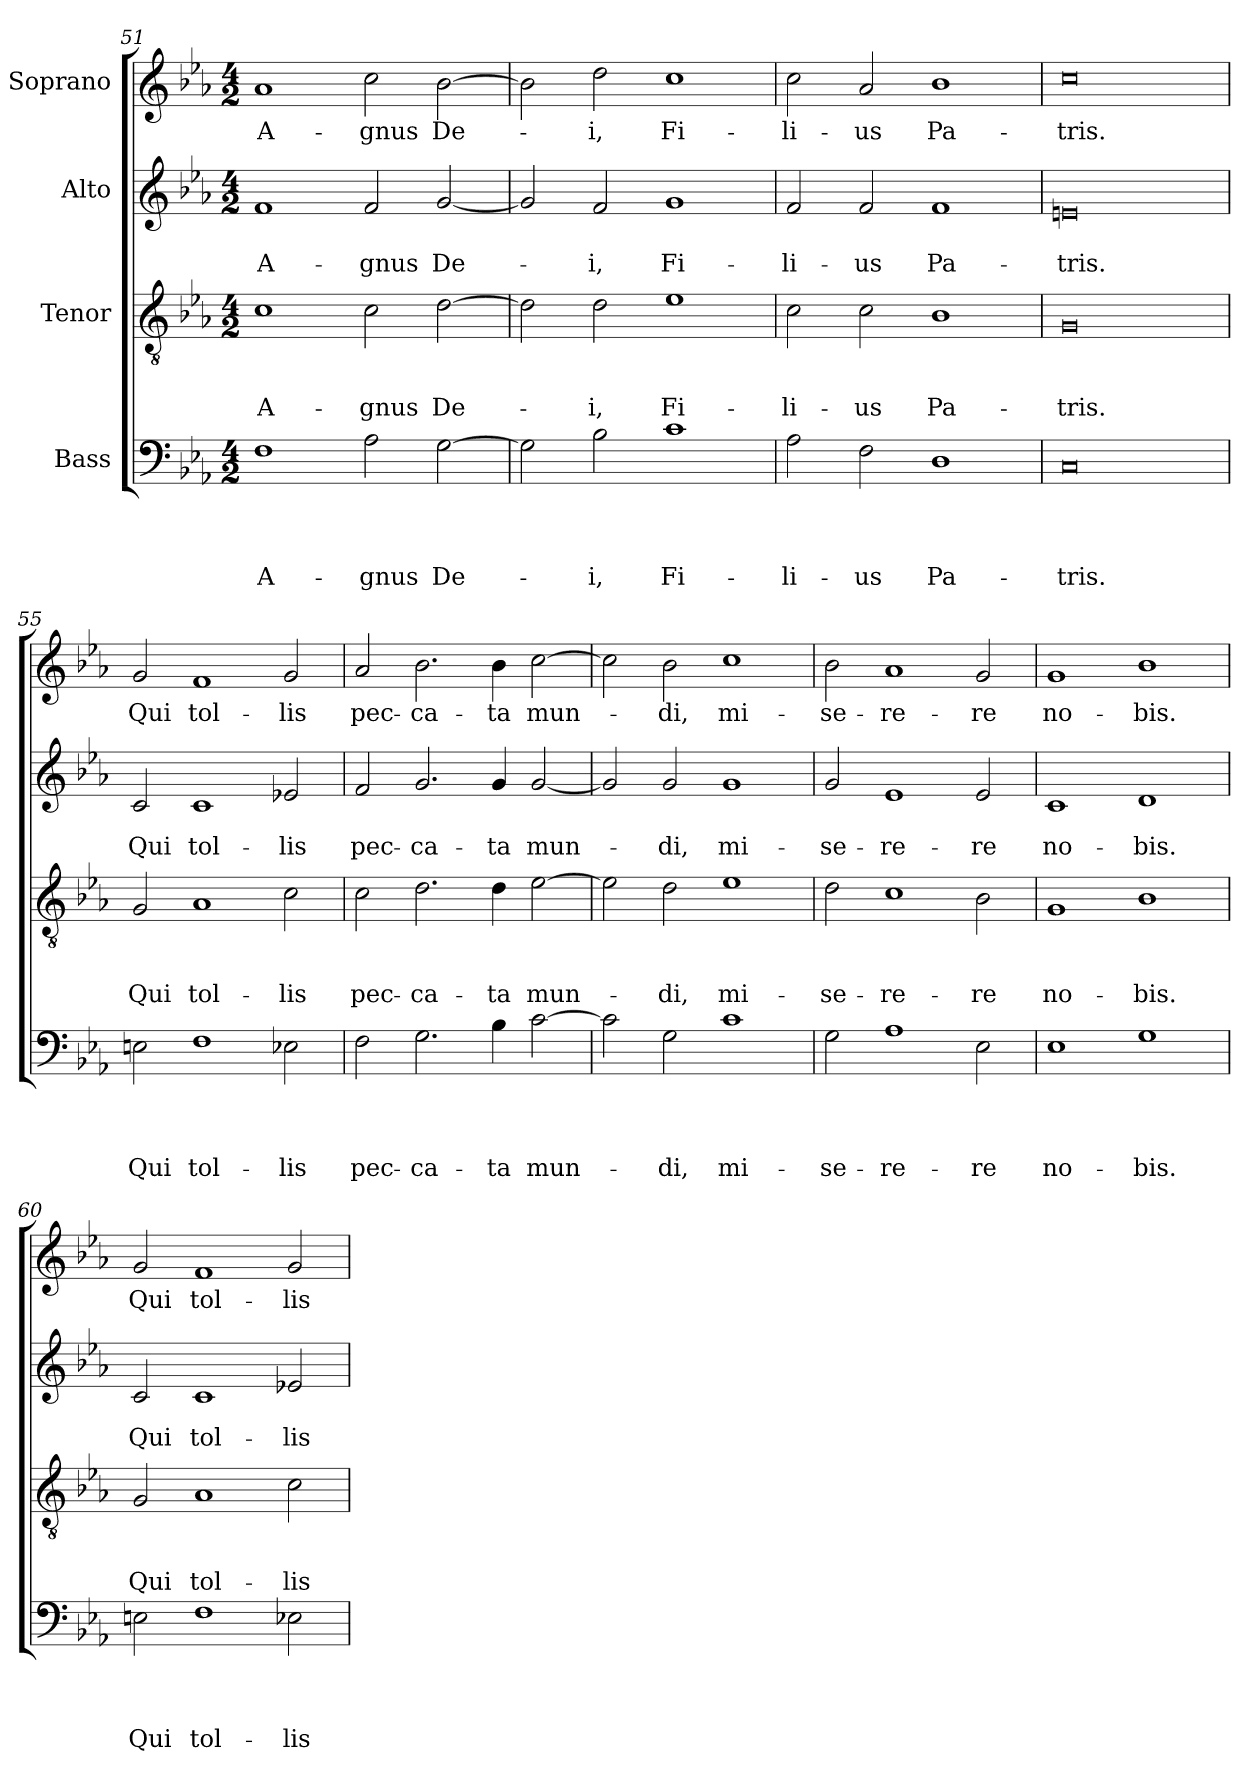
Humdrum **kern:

**kern	**text	**text	**text	**text	**kern	**text	**text	**text	**kern	**text	**text	**kern	**text
*part4	*part4	*part4	*part4	*part4	*part3	*part3	*part3	*part3	*part2	*part2	*part2	*part1	*part1
*staff4	*staff4	*staff4	*staff4	*staff4	*staff3	*staff3	*staff3	*staff3	*staff2	*staff2	*staff2	*staff1	*staff1
*I"Bass	*	*	*	*	*I"Tenor	*	*	*	*I"Alto	*	*	*I"Soprano	*
*clefF4	*	*	*	*	*clefGv2	*	*	*	*clefG2	*	*	*clefG2	*
*k[b-e-a-]	*	*	*	*	*k[b-e-a-]	*	*	*	*k[b-e-a-]	*	*	*k[b-e-a-]	*
*E-:	*	*	*	*	*E-:	*	*	*	*E-:	*	*	*E-:	*
*M4/2	*	*	*	*	*M4/2	*	*	*	*M4/2	*	*	*M4/2	*
=51	=51	=51	=51	=51	=51	=51	=51	=51	=51	=51	=51	=51	=51
!	!	!	!	!LO:LY:b	!	!	!	!LO:LY:b	!	!	!LO:LY:b	!	!LO:LY:b
1F	.	.	.	A-	1c	.	.	A-	1f	.	A-	1a-	A-
!	!	!	!	!LO:LY:b	!	!	!	!LO:LY:b	!	!	!LO:LY:b	!	!LO:LY:b
2A-\	.	.	.	-gnus	2c\	.	.	-gnus	2f/	.	-gnus	2cc\	-gnus
!	!	!	!	!LO:LY:b	!	!	!	!LO:LY:b	!	!	!LO:LY:b	!	!LO:LY:b
[>2G\	.	.	.	De-	[>2d\	.	.	De-	[<2g/	.	De-	[>2b-\	De-
=52	=52	=52	=52	=52	=52	=52	=52	=52	=52	=52	=52	=52	=52
2G\]	.	.	.	.	2d\]	.	.	.	2g/]	.	.	2b-\]	.
!	!	!	!	!LO:LY:b	!	!	!	!LO:LY:b	!	!	!LO:LY:b	!	!LO:LY:b
2B-\	.	.	.	-i,	2d\	.	.	-i,	2f/	.	-i,	2dd\	-i,
!	!	!	!	!LO:LY:b	!	!	!	!LO:LY:b	!	!	!LO:LY:b	!	!LO:LY:b
1c	.	.	.	Fi-	1e-	.	.	Fi-	1g	.	Fi-	1cc	Fi-
=53	=53	=53	=53	=53	=53	=53	=53	=53	=53	=53	=53	=53	=53
!	!	!	!	!LO:LY:b	!	!	!	!LO:LY:b	!	!	!LO:LY:b	!	!LO:LY:b
2A-\	.	.	.	-li-	2c\	.	.	-li-	2f/	.	-li-	2cc\	-li-
!	!	!	!	!LO:LY:b	!	!	!	!LO:LY:b	!	!	!LO:LY:b	!	!LO:LY:b
2F\	.	.	.	-us	2c\	.	.	-us	2f/	.	-us	2a-/	-us
!	!	!	!	!LO:LY:b	!	!	!	!LO:LY:b	!	!	!LO:LY:b	!	!LO:LY:b
1D	.	.	.	Pa-	1B-	.	.	Pa-	1f	.	Pa-	1b-	Pa-
=54	=54	=54	=54	=54	=54	=54	=54	=54	=54	=54	=54	=54	=54
!	!	!	!	!LO:LY:b	!	!	!	!LO:LY:b	!	!	!LO:LY:b	!	!LO:LY:b
0C	.	.	.	-tris.	0G	.	.	-tris.	0en	.	-tris.	0cc	-tris.
!!LO:LB:g=z
=55	=55	=55	=55	=55	=55	=55	=55	=55	=55	=55	=55	=55	=55
!	!	!	!	!LO:LY:b	!	!	!	!LO:LY:b	!	!	!LO:LY:b	!	!LO:LY:b
2En\	.	.	.	Qui	2G/	.	.	Qui	2c/	.	Qui	2g/	Qui
!	!	!	!	!LO:LY:b	!	!	!	!LO:LY:b	!	!	!LO:LY:b	!	!LO:LY:b
1F	.	.	.	tol-	1A-	.	.	tol-	1c	.	tol-	1f	tol-
!	!	!	!	!LO:LY:b	!	!	!	!LO:LY:b	!	!	!LO:LY:b	!	!LO:LY:b
2E-X\	.	.	.	-lis	2c\	.	.	-lis	2e-X/	.	-lis	2g/	-lis
=56	=56	=56	=56	=56	=56	=56	=56	=56	=56	=56	=56	=56	=56
!	!	!	!	!LO:LY:b	!	!	!	!LO:LY:b	!	!	!LO:LY:b	!	!LO:LY:b
2F\	.	.	.	pec-	2c\	.	.	pec-	2f/	.	pec-	2a-/	pec-
!	!	!	!	!LO:LY:b	!	!	!	!LO:LY:b	!	!	!LO:LY:b	!	!LO:LY:b
2.G\	.	.	.	-ca-	2.d\	.	.	-ca-	2.g/	.	-ca-	2.b-\	-ca-
!	!	!	!	!LO:LY:b	!	!	!	!LO:LY:b	!	!	!LO:LY:b	!	!LO:LY:b
4B-\	.	.	.	-ta	4d\	.	.	-ta	4g/	.	-ta	4b-\	-ta
!	!	!	!	!LO:LY:b	!	!	!	!LO:LY:b	!	!	!LO:LY:b	!	!LO:LY:b
[>2c\	.	.	.	mun-	[>2e-\	.	.	mun-	[<2g/	.	mun-	[>2cc\	mun-
=57	=57	=57	=57	=57	=57	=57	=57	=57	=57	=57	=57	=57	=57
2c\]	.	.	.	.	2e-\]	.	.	.	2g/]	.	.	2cc\]	.
!	!	!	!	!LO:LY:b	!	!	!	!LO:LY:b	!	!	!LO:LY:b	!	!LO:LY:b
2G\	.	.	.	-di,	2d\	.	.	-di,	2g/	.	-di,	2b-\	-di,
!	!	!	!	!LO:LY:b	!	!	!	!LO:LY:b	!	!	!LO:LY:b	!	!LO:LY:b
1c	.	.	.	mi-	1e-	.	.	mi-	1g	.	mi-	1cc	mi-
=58	=58	=58	=58	=58	=58	=58	=58	=58	=58	=58	=58	=58	=58
!	!	!	!	!LO:LY:b	!	!	!	!LO:LY:b	!	!	!LO:LY:b	!	!LO:LY:b
2G\	.	.	.	-se-	2d\	.	.	-se-	2g/	.	-se-	2b-\	-se-
!	!	!	!	!LO:LY:b	!	!	!	!LO:LY:b	!	!	!LO:LY:b	!	!LO:LY:b
1A-	.	.	.	-re-	1c	.	.	-re-	1e-	.	-re-	1a-	-re-
!	!	!	!	!LO:LY:b	!	!	!	!LO:LY:b	!	!	!LO:LY:b	!	!LO:LY:b
2E-\	.	.	.	-re	2B-\	.	.	-re	2e-/	.	-re	2g/	-re
=59	=59	=59	=59	=59	=59	=59	=59	=59	=59	=59	=59	=59	=59
!	!	!	!	!LO:LY:b	!	!	!	!LO:LY:b	!	!	!LO:LY:b	!	!LO:LY:b
1E-	.	.	.	no-	1G	.	.	no-	1c	.	no-	1g	no-
!	!	!	!	!LO:LY:b	!	!	!	!LO:LY:b	!	!	!LO:LY:b	!	!LO:LY:b
1G	.	.	.	-bis.	1B-	.	.	-bis.	1d	.	-bis.	1b-	-bis.
=60	=60	=60	=60	=60	=60	=60	=60	=60	=60	=60	=60	=60	=60
!	!	!	!	!LO:LY:b	!	!	!	!LO:LY:b	!	!	!LO:LY:b	!	!LO:LY:b
2En\	.	.	.	Qui	2G/	.	.	Qui	2c/	.	Qui	2g/	Qui
!	!	!	!	!LO:LY:b	!	!	!	!LO:LY:b	!	!	!LO:LY:b	!	!LO:LY:b
1F	.	.	.	tol-	1A-	.	.	tol-	1c	.	tol-	1f	tol-
!	!	!	!	!LO:LY:b	!	!	!	!LO:LY:b	!	!	!LO:LY:b	!	!LO:LY:b
2E-X\	.	.	.	-lis	2c\	.	.	-lis	2e-X/	.	-lis	2g/	-lis
=	=	=	=	=	=	=	=	=	=	=	=	=	=
*-	*-	*-	*-	*-	*-	*-	*-	*-	*-	*-	*-	*-	*-
